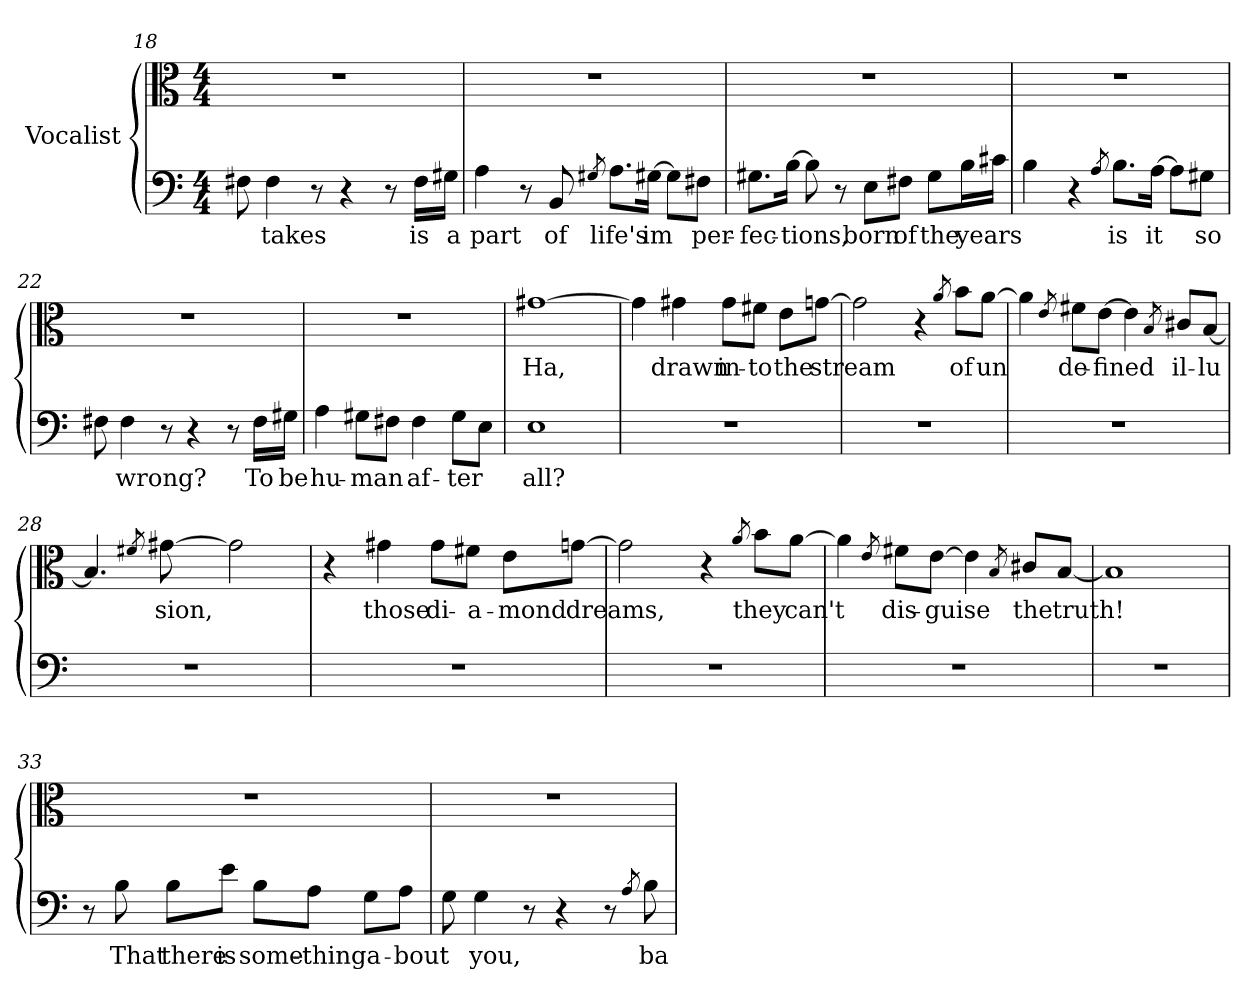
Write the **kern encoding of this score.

**kern	**text	**kern	**text
*part1	*part1	*part1	*part1
*staff2	*staff2	*staff1	*staff1
*I"Vocalist	*	*	*
*clefF4	*	*clefC3	*
*M4/4	*	*M4/4	*
=18	=18	=18	=18
8F#X	_	1r	.
4F#	takes	.	.
8r	.	.	.
4r	.	.	.
8r	.	.	.
16F#\LL	is	.	.
16G#X\JJ	a	.	.
=19	=19	=19	=19
4A	part	1r	.
8r	.	.	.
8BB	of	.	.
8qG#X	_	.	.
8.A\L	life's	.	.
[16G#X\Jk	im	.	.
8G#\L]	_	.	.
8F#X\J	per-	.	.
=20	=20	=20	=20
8.G#X\L	-fec-	1r	.
[16B\Jk	-tions,	.	.
8B]	_	.	.
8r	.	.	.
8E\L	born	.	.
8F#X\J	of	.	.
8G#\L	the	.	.
16B\L	years	.	.
16c#X\JJ	_	.	.
=21	=21	=21	=21
4B	_	1r	.
4r	.	.	.
8qA	_	.	.
8.B\L	is	.	.
[16A\Jk	it	.	.
8A\L]	_	.	.
8G#X\J	so	.	.
=22	=22	=22	=22
8F#X	_	1r	.
4F#	wrong?	.	.
8r	.	.	.
4r	.	.	.
8r	.	.	.
16F#\LL	To	.	.
16G#X\JJ	be	.	.
=23	=23	=23	=23
4A	hu-	1r	.
8G#X\L	-man	.	.
8F#X\J	_	.	.
4F#	af-	.	.
8G#\L	-ter	.	.
8E\J	_	.	.
=24	=24	=24	=24
1E	all?	[1g#X	Ha,
=25	=25	=25	=25
1r	.	4g#]	_
.	.	4g#X	drawn
.	.	8g#\L	in-
.	.	8f#X\J	-to
.	.	8e\L	the
.	.	[8gn\J	stream
=26	=26	=26	=26
1r	.	2g]	_
.	.	4r	.
.	.	8qa	_
.	.	8b\L	of
.	.	[8a\J	un
=27	=27	=27	=27
1r	.	4a]	_
.	.	8qe	_
.	.	8f#X\L	de-
.	.	[8e\J	-fined
.	.	4e]	_
.	.	8qB	_
.	.	8c#X/L	il-
.	.	[8B/J	-lu
=28	=28	=28	=28
1r	.	4.B]	_
.	.	8qf#X	_
.	.	[8g#X	sion,
.	.	2g#]	_
=29	=29	=29	=29
1r	.	4r	.
.	.	4g#X	those
.	.	8g#\L	di-
.	.	8f#X\J	-a-
.	.	8e\L	-mond
.	.	[8gn\J	dreams,
=30	=30	=30	=30
1r	.	2g]	_
.	.	4r	.
.	.	8qa	_
.	.	8b\L	they
.	.	[8a\J	can't
=31	=31	=31	=31
1r	.	4a]	_
.	.	8qe	_
.	.	8f#X\L	dis-
.	.	[8e\J	-guise
.	.	4e]	_
.	.	8qB	_
.	.	8c#X/L	the
.	.	[8B/J	truth!
=32	=32	=32	=32
1r	.	1B]	_
=33	=33	=33	=33
8r	.	1r	.
8B	That	.	.
8B\L	there	.	.
8e\J	is	.	.
8B\L	some-	.	.
8A\J	-thing	.	.
8G\L	a-	.	.
8A\J	-bout	.	.
=34	=34	=34	=34
8G	_	1r	.
4G	you,	.	.
8r	.	.	.
4r	.	.	.
8r	.	.	.
8qA	_	.	.
8B	ba	.	.
=	=	=	=
*-	*-	*-	*-
